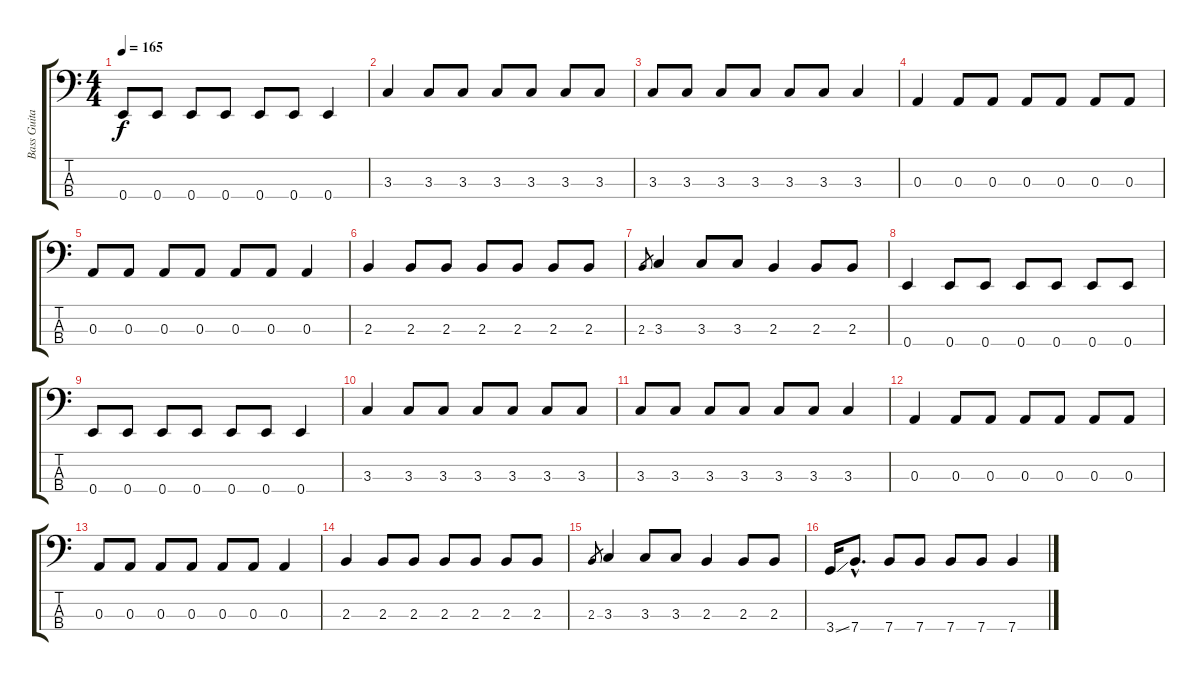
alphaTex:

\track ("Bass Guitar" "Bass Guita") {instrument electricbassfinger}
\staff {score tabs}
\tuning (G2 D2 A1 E1) {hide}
\ts (4 4)
\tempo 165
\clef f4
\ks c
0.4.8{dy f} 0.4.8 0.4.8 0.4.8 0.4.8 0.4.8 0.4.4 |
3.3.4 3.3.8 3.3.8 3.3.8 3.3.8 3.3.8 3.3.8 |
3.3.8 3.3.8 3.3.8 3.3.8 3.3.8 3.3.8 3.3.4 |
0.3.4 0.3.8 0.3.8 0.3.8 0.3.8 0.3.8 0.3.8 |
0.3.8 0.3.8 0.3.8 0.3.8 0.3.8 0.3.8 0.3.4 |
2.3.4 2.3.8 2.3.8 2.3.8 2.3.8 2.3.8 2.3.8 |
2.3.8{gr} 3.3.4 3.3.8 3.3.8 2.3.4 2.3.8 2.3.8 |
0.4.4 0.4.8 0.4.8 0.4.8 0.4.8 0.4.8 0.4.8 |
0.4.8 0.4.8 0.4.8 0.4.8 0.4.8 0.4.8 0.4.4 |
3.3.4 3.3.8 3.3.8 3.3.8 3.3.8 3.3.8 3.3.8 |
3.3.8 3.3.8 3.3.8 3.3.8 3.3.8 3.3.8 3.3.4 |
0.3.4 0.3.8 0.3.8 0.3.8 0.3.8 0.3.8 0.3.8 |
0.3.8 0.3.8 0.3.8 0.3.8 0.3.8 0.3.8 0.3.4 |
2.3.4 2.3.8 2.3.8 2.3.8 2.3.8 2.3.8 2.3.8 |
2.3.8{gr} 3.3.4 3.3.8 3.3.8 2.3.4 2.3.8 2.3.8 |
3.4{ss}.16 7.4{hac}.8{d} 7.4.8 7.4.8 7.4.8 7.4.8 7.4.4
